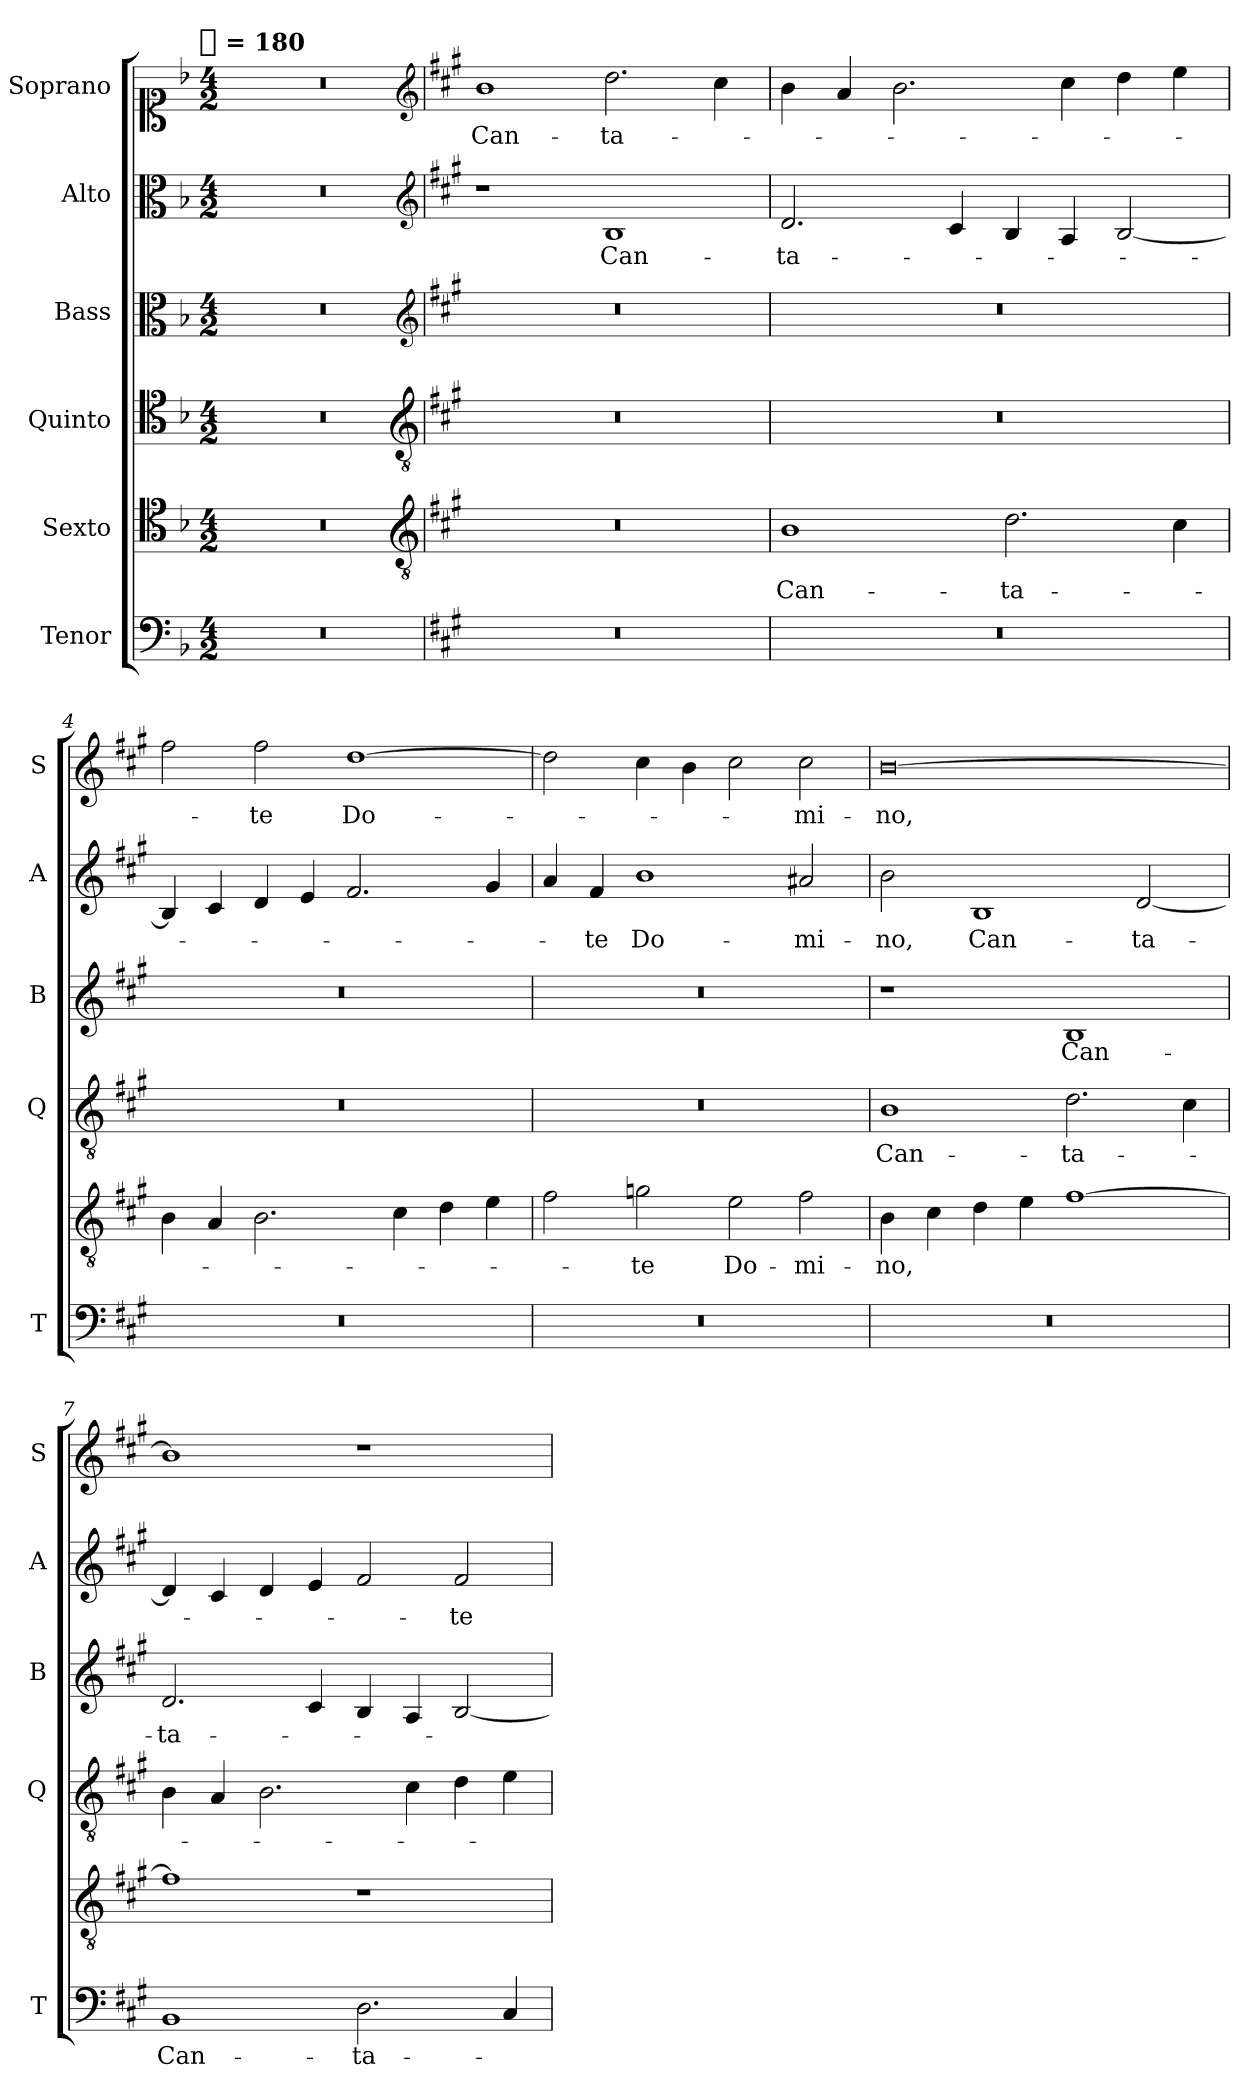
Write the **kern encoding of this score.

**kern	**text	**kern	**text	**kern	**text	**kern	**text	**kern	**text	**kern	**text
*part6	*part6	*part5	*part5	*part4	*part4	*part3	*part3	*part2	*part2	*part1	*part1
*staff6	*staff6	*staff5	*staff5	*staff4	*staff4	*staff3	*staff3	*staff2	*staff2	*staff1	*staff1
*I"Tenor	*	*I"Sexto	*	*I"Quinto	*	*I"Bass	*	*I"Alto	*	*I"Soprano	*
*I'T	*	*	*	*I'Q	*	*I'B	*	*I'A	*	*I'S	*
*clefF4	*	*clefC4	*	*clefC4	*	*clefC3	*	*clefC3	*	*clefC1	*
*k[b-]	*	*k[b-]	*	*k[b-]	*	*k[b-]	*	*k[b-]	*	*k[b-]	*
!!LO:TX:omd:t=[quarter] = 180
*M4/2	*	*M4/2	*	*M4/2	*	*M4/2	*	*M4/2	*	*M4/2	*
*MM180	*	*MM180	*	*MM180	*	*MM180	*	*MM180	*	*MM180	*
=1	=1	=1	=1	=1	=1	=1	=1	=1	=1	=1	=1
0r	.	0r	.	0r	.	0r	.	0r	.	0r	.
*	*	*clefGv2	*	*clefGv2	*	*clefG2	*	*clefG2	*	*clefG2	*
=2	=2	=2	=2	=2	=2	=2	=2	=2	=2	=2	=2
*k[f#c#g#]	*	*k[f#c#g#]	*	*k[f#c#g#]	*	*k[f#c#g#]	*	*k[f#c#g#]	*	*k[f#c#g#]	*
!	!	!	!	!	!	!	!	!	!	!	!LO:LY:b
0r	.	0r	.	0r	.	0r	.	1r	.	1b	Can-
!	!	!	!	!	!	!	!	!	!LO:LY:b	!	!LO:LY:b
.	.	.	.	.	.	.	.	1B	Can-	2.dd\	-ta-
.	.	.	.	.	.	.	.	.	.	4cc#\	.
=3	=3	=3	=3	=3	=3	=3	=3	=3	=3	=3	=3
!	!	!	!LO:LY:b	!	!	!	!	!	!LO:LY:b	!	!
0r	.	1B	Can-	0r	.	0r	.	2.d/	-ta-	4b\	.
.	.	.	.	.	.	.	.	.	.	4a/	.
.	.	.	.	.	.	.	.	.	.	2.b\	.
.	.	.	.	.	.	.	.	4c#/	.	.	.
!	!	!	!LO:LY:b	!	!	!	!	!	!	!	!
.	.	2.d\	-ta-	.	.	.	.	4B/	.	.	.
.	.	.	.	.	.	.	.	4A/	.	4cc#\	.
.	.	.	.	.	.	.	.	[2B/	.	4dd\	.
.	.	4c#\	.	.	.	.	.	.	.	4ee\	.
=4	=4	=4	=4	=4	=4	=4	=4	=4	=4	=4	=4
0r	.	4B\	.	0r	.	0r	.	4B/]	.	2ff#\	.
.	.	4A/	.	.	.	.	.	4c#/	.	.	.
!	!	!	!	!	!	!	!	!	!	!	!LO:LY:b
.	.	2.B\	.	.	.	.	.	4d/	.	2ff#\	-te
.	.	.	.	.	.	.	.	4e/	.	.	.
!	!	!	!	!	!	!	!	!	!	!	!LO:LY:b
.	.	.	.	.	.	.	.	2.f#/	.	[1dd	Do-
.	.	4c#\	.	.	.	.	.	.	.	.	.
.	.	4d\	.	.	.	.	.	.	.	.	.
.	.	4e\	.	.	.	.	.	4g#/	.	.	.
!!LO:LB:g=z
=5	=5	=5	=5	=5	=5	=5	=5	=5	=5	=5	=5
0r	.	2f#\	.	0r	.	0r	.	4a/	.	2dd\]	.
!	!	!	!	!	!	!	!	!	!LO:LY:b	!	!
.	.	.	.	.	.	.	.	4f#/	-te	.	.
!	!	!	!LO:LY:b	!	!	!	!	!	!LO:LY:b	!	!
.	.	2gn\	-te	.	.	.	.	1b	Do-	4cc#\	.
.	.	.	.	.	.	.	.	.	.	4b\	.
!	!	!	!LO:LY:b	!	!	!	!	!	!	!	!
.	.	2e\	Do-	.	.	.	.	.	.	2cc#\	.
!	!	!	!LO:LY:b	!	!	!	!	!	!LO:LY:b	!	!LO:LY:b
.	.	2f#\	-mi-	.	.	.	.	2a#X/	-mi-	2cc#\	-mi-
=6	=6	=6	=6	=6	=6	=6	=6	=6	=6	=6	=6
!	!	!	!LO:LY:b	!	!LO:LY:b	!	!	!	!LO:LY:b	!	!LO:LY:b
0r	.	4B\	-no,	1B	Can-	1r	.	2b\	-no,	[0b	-no,
.	.	4c#\	.	.	.	.	.	.	.	.	.
!	!	!	!	!	!	!	!	!	!LO:LY:b	!	!
.	.	4d\	.	.	.	.	.	1B	Can-	.	.
.	.	4e\	.	.	.	.	.	.	.	.	.
!	!	!	!	!	!LO:LY:b	!	!LO:LY:b	!	!	!	!
.	.	[1f#	.	2.d\	-ta-	1B	Can-	.	.	.	.
!	!	!	!	!	!	!	!	!	!LO:LY:b	!	!
.	.	.	.	.	.	.	.	[2d/	-ta-	.	.
.	.	.	.	4c#\	.	.	.	.	.	.	.
=7	=7	=7	=7	=7	=7	=7	=7	=7	=7	=7	=7
!	!LO:LY:b	!	!	!	!	!	!LO:LY:b	!	!	!	!
1BB	Can-	1f#]	.	4B\	.	2.d/	-ta-	4d/]	.	1b]	.
.	.	.	.	4A/	.	.	.	4c#/	.	.	.
.	.	.	.	2.B\	.	.	.	4d/	.	.	.
.	.	.	.	.	.	4c#/	.	4e/	.	.	.
!	!LO:LY:b	!	!	!	!	!	!	!	!	!	!
2.D\	-ta-	1r	.	.	.	4B/	.	2f#/	.	1r	.
.	.	.	.	4c#\	.	4A/	.	.	.	.	.
!	!	!	!	!	!	!	!	!	!LO:LY:b	!	!
.	.	.	.	4d\	.	[2B/	.	2f#/	-te	.	.
4C#/	.	.	.	4e\	.	.	.	.	.	.	.
=	=	=	=	=	=	=	=	=	=	=	=
*-	*-	*-	*-	*-	*-	*-	*-	*-	*-	*-	*-
